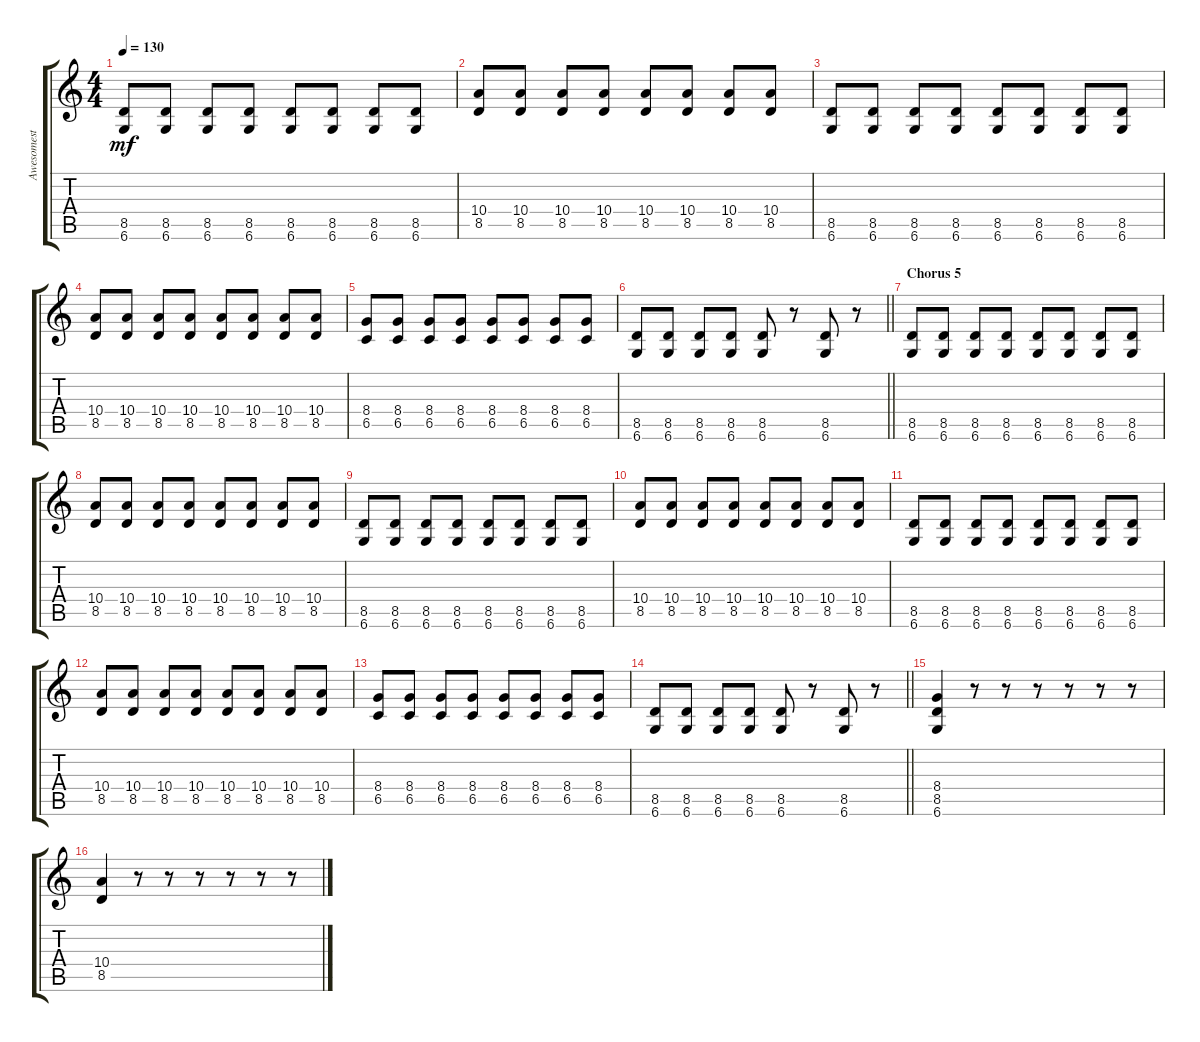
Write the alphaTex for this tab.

\track ("Awesomest Kid EVER.............." "Awesomest ") {instrument distortionguitar}
\staff {score tabs}
\tuning (Db4 Ab3 E3 B2 Gb2 Db2) {hide}
\ts (4 4)
\tempo 130
\clef g2
\ks c
(8.5 6.6).8{dy mf} (8.5 6.6).8 (8.5 6.6).8 (8.5 6.6).8 (8.5 6.6).8 (8.5 6.6).8 (8.5 6.6).8 (8.5 6.6).8 |
(10.4 8.5).8 (10.4 8.5).8 (10.4 8.5).8 (10.4 8.5).8 (10.4 8.5).8 (10.4 8.5).8 (10.4 8.5).8 (10.4 8.5).8 |
(8.5 6.6).8 (8.5 6.6).8 (8.5 6.6).8 (8.5 6.6).8 (8.5 6.6).8 (8.5 6.6).8 (8.5 6.6).8 (8.5 6.6).8 |
(10.4 8.5).8 (10.4 8.5).8 (10.4 8.5).8 (10.4 8.5).8 (10.4 8.5).8 (10.4 8.5).8 (10.4 8.5).8 (10.4 8.5).8 |
(8.4 6.5).8 (8.4 6.5).8 (8.4 6.5).8 (8.4 6.5).8 (8.4 6.5).8 (8.4 6.5).8 (8.4 6.5).8 (8.4 6.5).8 |
\barLineRight lightlight
(8.5 6.6).8 (8.5 6.6).8 (8.5 6.6).8 (8.5 6.6).8 (8.5 6.6).8 r.8 (8.5 6.6).8 r.8 |
\section ("" "Chorus 5")
(8.5 6.6).8 (8.5 6.6).8 (8.5 6.6).8 (8.5 6.6).8 (8.5 6.6).8 (8.5 6.6).8 (8.5 6.6).8 (8.5 6.6).8 |
(10.4 8.5).8 (10.4 8.5).8 (10.4 8.5).8 (10.4 8.5).8 (10.4 8.5).8 (10.4 8.5).8 (10.4 8.5).8 (10.4 8.5).8 |
(8.5 6.6).8 (8.5 6.6).8 (8.5 6.6).8 (8.5 6.6).8 (8.5 6.6).8 (8.5 6.6).8 (8.5 6.6).8 (8.5 6.6).8 |
(10.4 8.5).8 (10.4 8.5).8 (10.4 8.5).8 (10.4 8.5).8 (10.4 8.5).8 (10.4 8.5).8 (10.4 8.5).8 (10.4 8.5).8 |
(8.5 6.6).8 (8.5 6.6).8 (8.5 6.6).8 (8.5 6.6).8 (8.5 6.6).8 (8.5 6.6).8 (8.5 6.6).8 (8.5 6.6).8 |
(10.4 8.5).8 (10.4 8.5).8 (10.4 8.5).8 (10.4 8.5).8 (10.4 8.5).8 (10.4 8.5).8 (10.4 8.5).8 (10.4 8.5).8 |
(8.4 6.5).8 (8.4 6.5).8 (8.4 6.5).8 (8.4 6.5).8 (8.4 6.5).8 (8.4 6.5).8 (8.4 6.5).8 (8.4 6.5).8 |
\barLineRight lightlight
(8.5 6.6).8 (8.5 6.6).8 (8.5 6.6).8 (8.5 6.6).8 (8.5 6.6).8 r.8 (8.5 6.6).8 r.8 |
(8.4 8.5 6.6).4 r.8 r.8 r.8 r.8 r.8 r.8 |
(10.4 8.5).4 r.8 r.8 r.8 r.8 r.8 r.8
